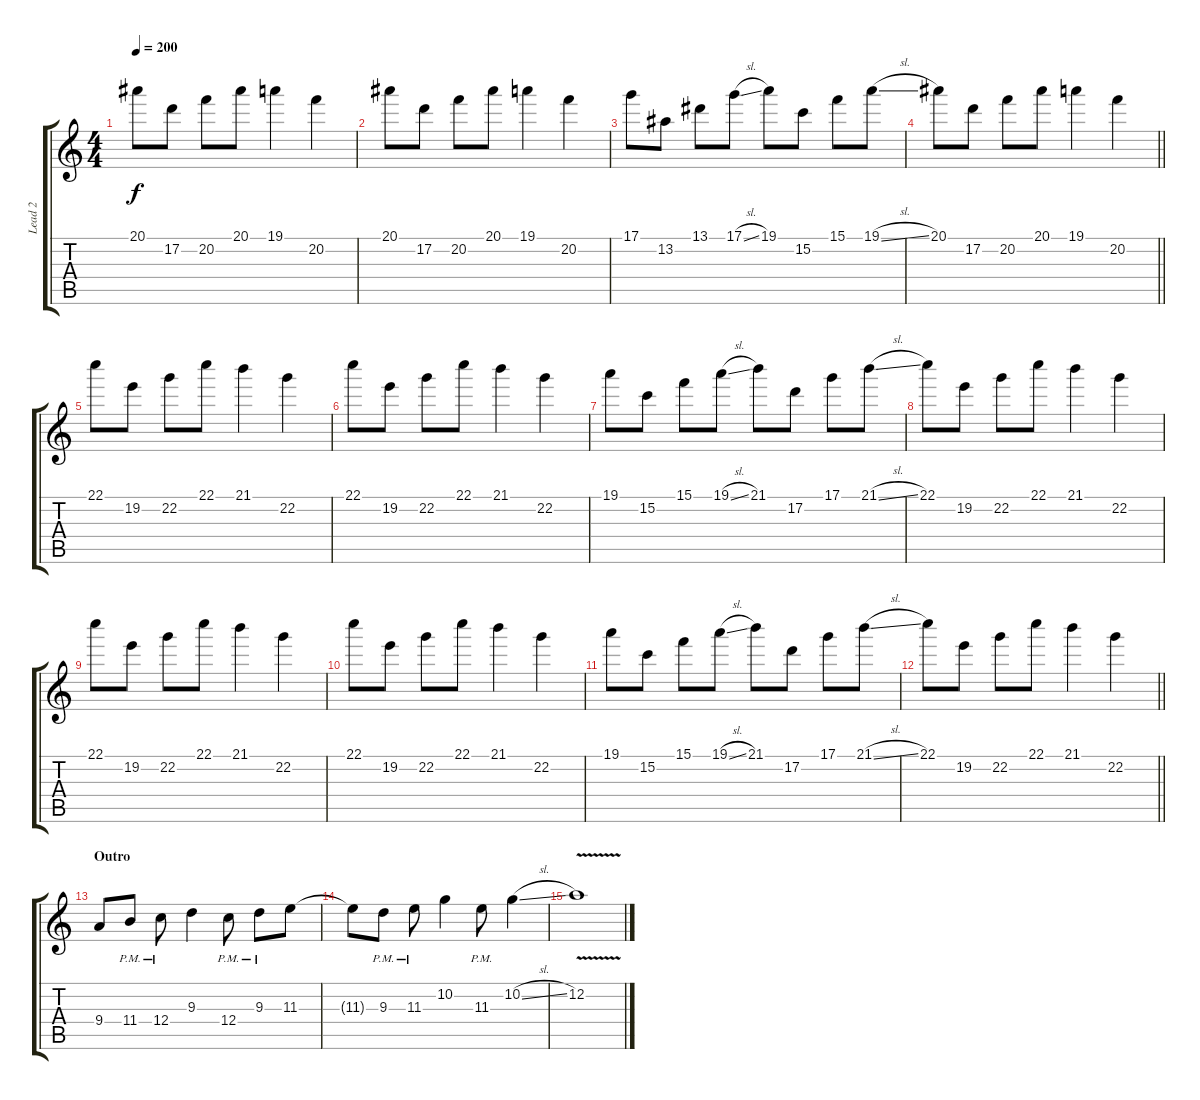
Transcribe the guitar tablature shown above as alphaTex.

\track ("Lead 2" "Lead 2") {instrument overdrivenguitar}
\staff {score tabs}
\tuning (D4 A3 F3 C3 G2 D2) {hide}
\ts (4 4)
\tempo 200
\clef g2
\ks c
20.1.8{dy f} 17.2.8 20.2.8 20.1.8 19.1.4 20.2.4 |
20.1.8 17.2.8 20.2.8 20.1.8 19.1.4 20.2.4 |
17.1.8 13.2.8 13.1.8 17.1{sl}.8 19.1.8 15.2.8 15.1.8 19.1{sl}.8 |
\barLineRight lightlight
20.1.8 17.2.8 20.2.8 20.1.8 19.1.4 20.2.4 |
22.1.8 19.2.8 22.2.8 22.1.8 21.1.4 22.2.4 |
22.1.8 19.2.8 22.2.8 22.1.8 21.1.4 22.2.4 |
19.1.8 15.2.8 15.1.8 19.1{sl}.8 21.1.8 17.2.8 17.1.8 21.1{sl}.8 |
22.1.8 19.2.8 22.2.8 22.1.8 21.1.4 22.2.4 |
22.1.8 19.2.8 22.2.8 22.1.8 21.1.4 22.2.4 |
22.1.8 19.2.8 22.2.8 22.1.8 21.1.4 22.2.4 |
19.1.8 15.2.8 15.1.8 19.1{sl}.8 21.1.8 17.2.8 17.1.8 21.1{sl}.8 |
\barLineRight lightlight
22.1.8 19.2.8 22.2.8 22.1.8 21.1.4 22.2.4 |
\section ("" "Outro")
9.4.8 11.4{pm}.8 12.4{pm}.8 9.3.4 12.4{pm}.8 9.3{pm}.8 11.3.8 |
11.3{t}.8 9.3{pm}.8 11.3{pm}.8 10.2.4 11.3{pm}.8 10.2{sl}.4 |
12.2{v}.1
